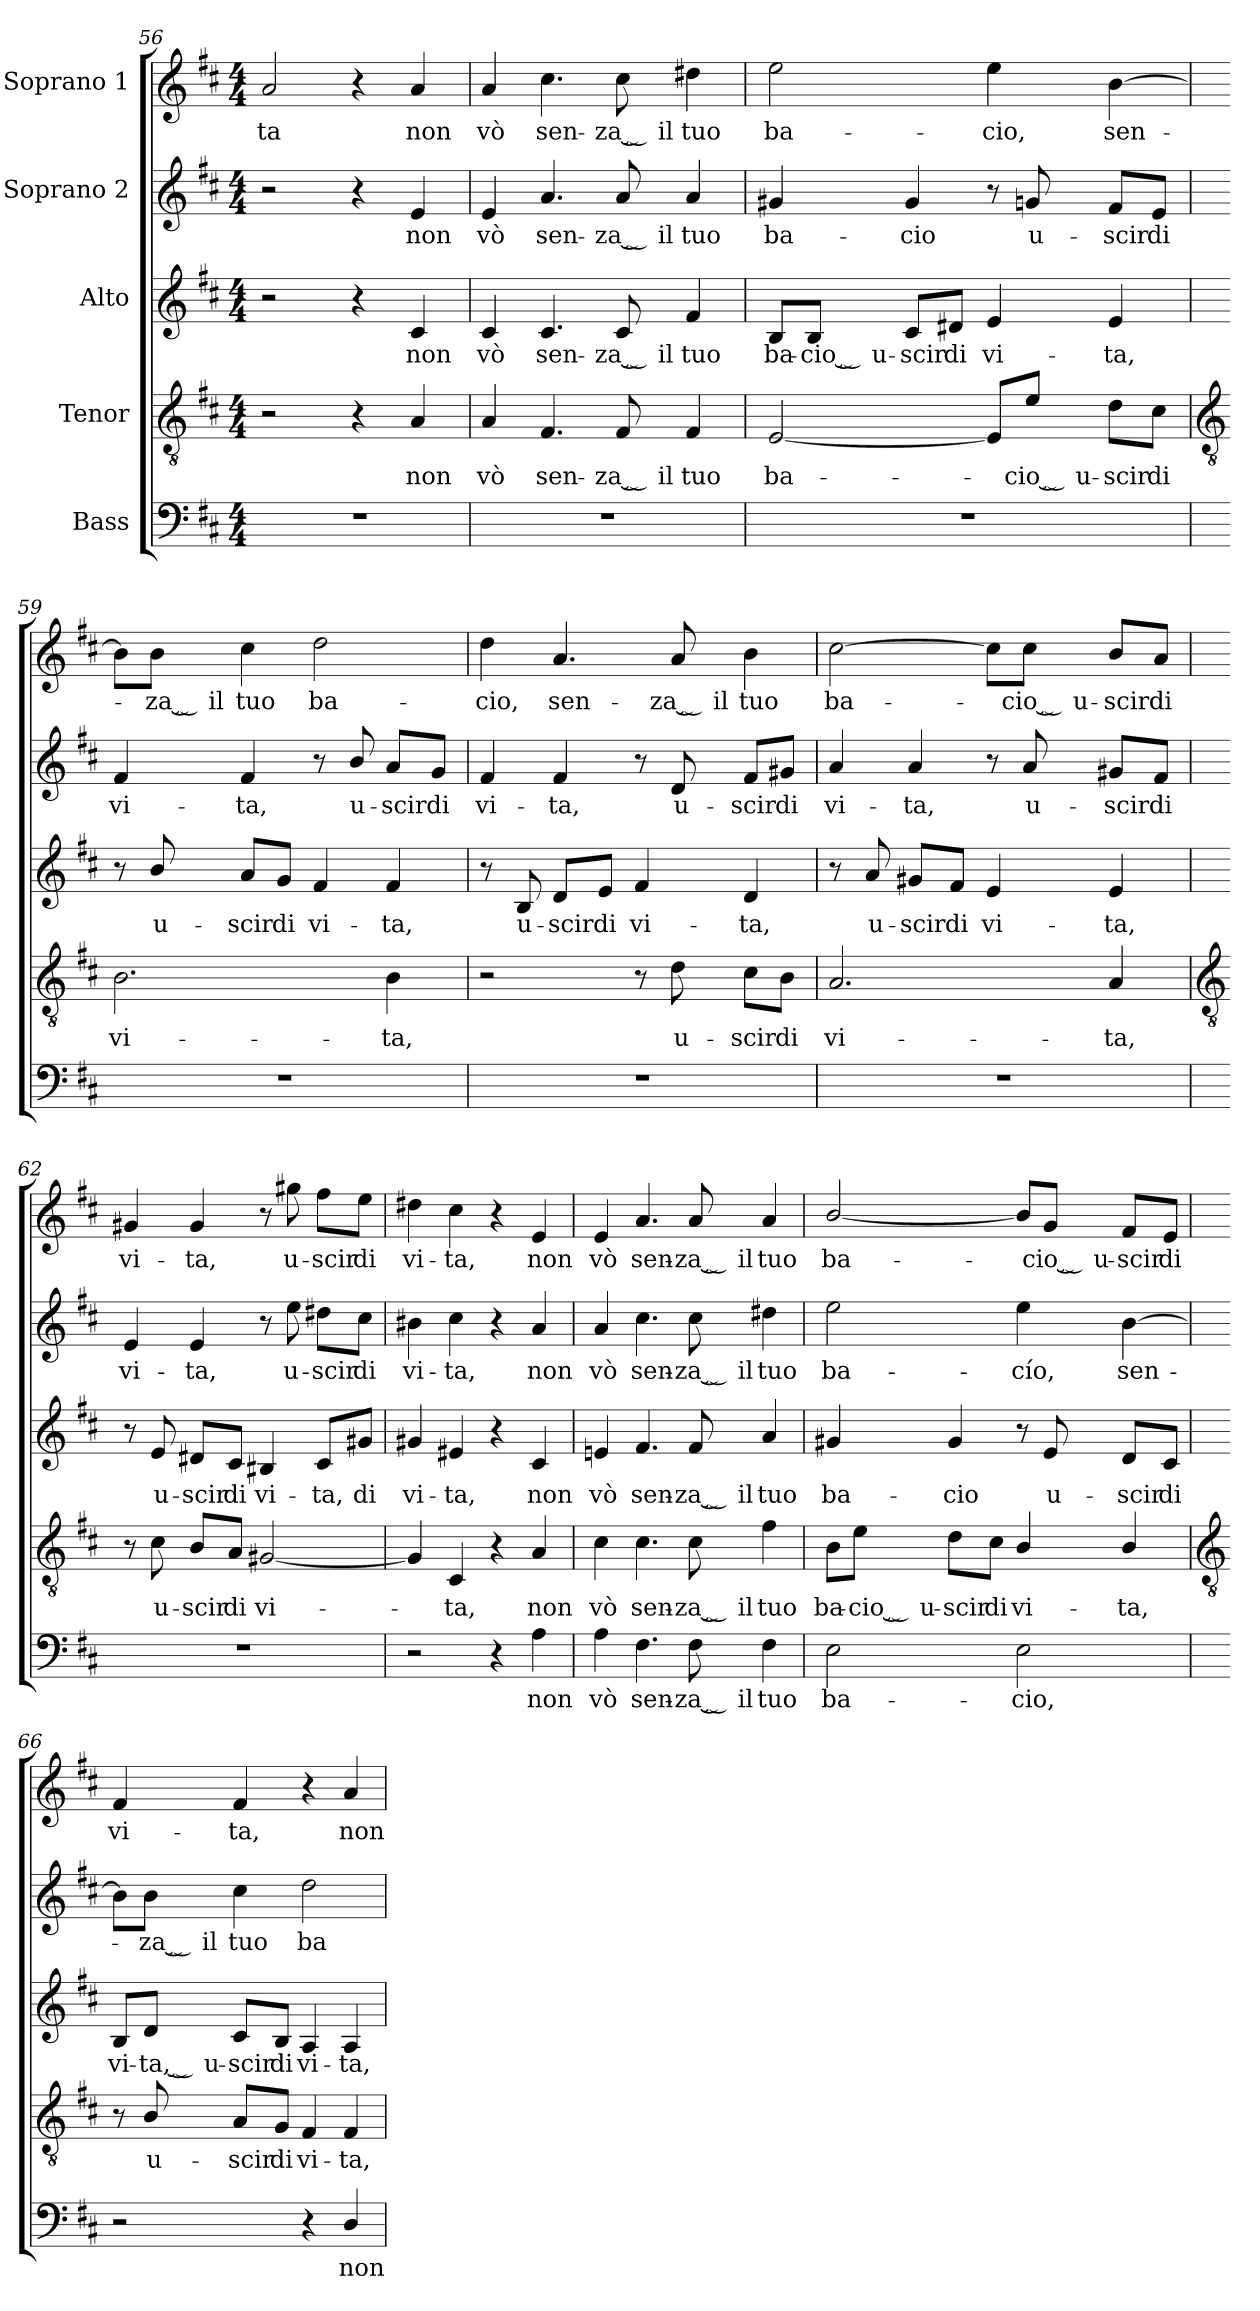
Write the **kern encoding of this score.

**kern	**text	**kern	**text	**kern	**text	**kern	**text	**kern	**text
*part5	*part5	*part4	*part4	*part3	*part3	*part2	*part2	*part1	*part1
*staff5	*staff5	*staff4	*staff4	*staff3	*staff3	*staff2	*staff2	*staff1	*staff1
*I"Bass	*	*I"Tenor	*	*I"Alto	*	*I"Soprano 2	*	*I"Soprano 1	*
*clefF4	*	*clefGv2	*	*clefG2	*	*clefG2	*	*clefG2	*
*k[f#c#]	*	*k[f#c#]	*	*k[f#c#]	*	*k[f#c#]	*	*k[f#c#]	*
*D:	*	*D:	*	*D:	*	*D:	*	*D:	*
*M4/4	*	*M4/4	*	*M4/4	*	*M4/4	*	*M4/4	*
=56	=56	=56	=56	=56	=56	=56	=56	=56	=56
!	!	!	!	!	!	!	!	!	!LO:LY:b
1r	.	2r	.	2r	.	2r	.	2a	-ta
.	.	4r	.	4r	.	4r	.	4r	.
!	!	!	!LO:LY:b	!	!LO:LY:b	!	!LO:LY:b	!	!LO:LY:b
.	.	4A	non	4c#	non	4e	non	4a	non
=57	=57	=57	=57	=57	=57	=57	=57	=57	=57
!	!	!	!LO:LY:b	!	!LO:LY:b	!	!LO:LY:b	!	!LO:LY:b
1r	.	4A	vò	4c#	vò	4e	vò	4a	vò
!	!	!	!LO:LY:b	!	!LO:LY:b	!	!LO:LY:b	!	!LO:LY:b
.	.	4.F#	sen-	4.c#	sen-	4.a	sen-	4.cc#	sen-
!	!	!	!LO:LY:b	!	!LO:LY:b	!	!LO:LY:b	!	!LO:LY:b
.	.	8F#	-za ̮ il	8c#	-za ̮ il	8a	-za ̮ il	8cc#	-za ̮ il
!	!	!	!LO:LY:b	!	!LO:LY:b	!	!LO:LY:b	!	!LO:LY:b
.	.	4F#	tuo	4f#	tuo	4a	tuo	4dd#X	tuo
=58	=58	=58	=58	=58	=58	=58	=58	=58	=58
!	!	!	!LO:LY:b	!	!LO:LY:b	!	!LO:LY:b	!	!LO:LY:b
1r	.	[2E	ba-	8B/L	ba-	4g#X	ba-	2ee	ba-
!	!	!	!	!	!LO:LY:b	!	!	!	!
.	.	.	.	8B/J	-cio ̮ u-	.	.	.	.
!	!	!	!	!	!LO:LY:b	!	!LO:LY:b	!	!
.	.	.	.	8c#/L	-scir	4g#	-cio	.	.
!	!	!	!	!	!LO:LY:b	!	!	!	!
.	.	.	.	8d#X/J	di	.	.	.	.
!	!	!	!	!	!LO:LY:b	!	!	!	!LO:LY:b
.	.	8E/L]	.	4e	vi-	8r	.	4ee	-cio,
!	!	!	!LO:LY:b	!	!	!	!LO:LY:b	!	!
.	.	8e/J	cio ̮ u-	.	.	8gn	u-	.	.
!	!	!	!LO:LY:b	!	!LO:LY:b	!	!LO:LY:b	!	!LO:LY:b
.	.	8d\L	-scir	4e	-ta,	8f#/L	-scir	[4b	sen-
!	!	!	!LO:LY:b	!	!	!	!LO:LY:b	!	!
.	.	8c#\J	di	.	.	8e/J	di	.	.
!!LO:LB:g=z
=59	=59	=59	=59	=59	=59	=59	=59	=59	=59
*	*	*clefGv2	*	*	*	*	*	*	*
!	!	!	!LO:LY:b	!	!	!	!LO:LY:b	!	!
1r	.	2.B	vi-	8r	.	4f#	vi-	8b\L]	.
!	!	!	!	!	!LO:LY:b	!	!	!	!LO:LY:b
.	.	.	.	8b/	u-	.	.	8b\J	za ̮ il
!	!	!	!	!	!LO:LY:b	!	!LO:LY:b	!	!LO:LY:b
.	.	.	.	8a/L	-scir	4f#	-ta,	4cc#	tuo
!	!	!	!	!	!LO:LY:b	!	!	!	!
.	.	.	.	8g/J	di	.	.	.	.
!	!	!	!	!	!LO:LY:b	!	!	!	!LO:LY:b
.	.	.	.	4f#	vi-	8r	.	2dd	ba-
!	!	!	!	!	!	!	!LO:LY:b	!	!
.	.	.	.	.	.	8b/	u-	.	.
!	!	!	!LO:LY:b	!	!LO:LY:b	!	!LO:LY:b	!	!
.	.	4B	-ta,	4f#	-ta,	8a/L	-scir	.	.
!	!	!	!	!	!	!	!LO:LY:b	!	!
.	.	.	.	.	.	8g/J	di	.	.
=60	=60	=60	=60	=60	=60	=60	=60	=60	=60
!	!	!	!	!	!	!	!LO:LY:b	!	!LO:LY:b
1r	.	2r	.	8r	.	4f#	vi-	4dd	-cio,
!	!	!	!	!	!LO:LY:b	!	!	!	!
.	.	.	.	8B	u-	.	.	.	.
!	!	!	!	!	!LO:LY:b	!	!LO:LY:b	!	!LO:LY:b
.	.	.	.	8d/L	-scir	4f#	-ta,	4.a	sen-
!	!	!	!	!	!LO:LY:b	!	!	!	!
.	.	.	.	8e/J	di	.	.	.	.
!	!	!	!	!	!LO:LY:b	!	!	!	!
.	.	8r	.	4f#	vi-	8r	.	.	.
!	!	!	!LO:LY:b	!	!	!	!LO:LY:b	!	!LO:LY:b
.	.	8d	u-	.	.	8d	u-	8a	-za ̮ il
!	!	!	!LO:LY:b	!	!LO:LY:b	!	!LO:LY:b	!	!LO:LY:b
.	.	8c#\L	-scir	4d	-ta,	8f#/L	-scir	4b	tuo
!	!	!	!LO:LY:b	!	!	!	!LO:LY:b	!	!
.	.	8B\J	di	.	.	8g#X/J	di	.	.
=61	=61	=61	=61	=61	=61	=61	=61	=61	=61
!	!	!	!LO:LY:b	!	!	!	!LO:LY:b	!	!LO:LY:b
1r	.	2.A	vi-	8r	.	4a	vi-	[2cc#	ba-
!	!	!	!	!	!LO:LY:b	!	!	!	!
.	.	.	.	8a	u-	.	.	.	.
!	!	!	!	!	!LO:LY:b	!	!LO:LY:b	!	!
.	.	.	.	8g#X/L	-scir	4a	-ta,	.	.
!	!	!	!	!	!LO:LY:b	!	!	!	!
.	.	.	.	8f#/J	di	.	.	.	.
!	!	!	!	!	!LO:LY:b	!	!	!	!
.	.	.	.	4e	vi-	8r	.	8cc#\L]	.
!	!	!	!	!	!	!	!LO:LY:b	!	!LO:LY:b
.	.	.	.	.	.	8a	u-	8cc#\J	cio ̮ u-
!	!	!	!LO:LY:b	!	!LO:LY:b	!	!LO:LY:b	!	!LO:LY:b
.	.	4A	-ta,	4e	-ta,	8g#X/L	-scir	8b/L	-scir
!	!	!	!	!	!	!	!LO:LY:b	!	!LO:LY:b
.	.	.	.	.	.	8f#/J	di	8a/J	di
!!LO:LB:g=z
=62	=62	=62	=62	=62	=62	=62	=62	=62	=62
*	*	*clefGv2	*	*	*	*	*	*	*
!	!	!	!	!	!	!	!LO:LY:b	!	!LO:LY:b
1r	.	8r	.	8r	.	4e	vi-	4g#X	vi-
!	!	!	!LO:LY:b	!	!LO:LY:b	!	!	!	!
.	.	8c#	u-	8e	u-	.	.	.	.
!	!	!	!LO:LY:b	!	!LO:LY:b	!	!LO:LY:b	!	!LO:LY:b
.	.	8B/L	-scir	8d#X/L	-scir	4e	-ta,	4g#	-ta,
!	!	!	!LO:LY:b	!	!LO:LY:b	!	!	!	!
.	.	8A/J	di	8c#/J	di	.	.	.	.
!	!	!	!LO:LY:b	!	!LO:LY:b	!	!	!	!
.	.	[2G#X	vi-	4B#X	vi-	8r	.	8r	.
!	!	!	!	!	!	!	!LO:LY:b	!	!LO:LY:b
.	.	.	.	.	.	8ee	u-	8gg#X	u-
!	!	!	!	!	!LO:LY:b	!	!LO:LY:b	!	!LO:LY:b
.	.	.	.	8c#/L	-ta,	8dd#X\L	-scir	8ff#\L	-scir
!	!	!	!	!	!LO:LY:b	!	!LO:LY:b	!	!LO:LY:b
.	.	.	.	8g#X/J	di	8cc#\J	di	8ee\J	di
=63	=63	=63	=63	=63	=63	=63	=63	=63	=63
!	!	!	!	!	!LO:LY:b	!	!LO:LY:b	!	!LO:LY:b
2r	.	4G#]	.	4g#	vi-	4b#X	vi-	4dd#X	vi-
!	!	!	!LO:LY:b	!	!LO:LY:b	!	!LO:LY:b	!	!LO:LY:b
.	.	4C#	ta,	4e#X	-ta,	4cc#	-ta,	4cc#	-ta,
4r	.	4r	.	4r	.	4r	.	4r	.
!	!LO:LY:b	!	!LO:LY:b	!	!LO:LY:b	!	!LO:LY:b	!	!LO:LY:b
4A	non	4A	non	4c#	non	4a	non	4e	non
=64	=64	=64	=64	=64	=64	=64	=64	=64	=64
!	!LO:LY:b	!	!LO:LY:b	!	!LO:LY:b	!	!LO:LY:b	!	!LO:LY:b
4A	vò	4c#	vò	4en	vò	4a	vò	4e	vò
!	!LO:LY:b	!	!LO:LY:b	!	!LO:LY:b	!	!LO:LY:b	!	!LO:LY:b
4.F#	sen-	4.c#	sen-	4.f#	sen-	4.cc#	sen-	4.a	sen-
!	!LO:LY:b	!	!LO:LY:b	!	!LO:LY:b	!	!LO:LY:b	!	!LO:LY:b
8F#	-za ̮ il	8c#	-za ̮ il	8f#	-za ̮ il	8cc#	-za ̮ il	8a	-za ̮ il
!	!LO:LY:b	!	!LO:LY:b	!	!LO:LY:b	!	!LO:LY:b	!	!LO:LY:b
4F#	tuo	4f#	tuo	4a	tuo	4dd#X	tuo	4a	tuo
=65	=65	=65	=65	=65	=65	=65	=65	=65	=65
!	!LO:LY:b	!	!LO:LY:b	!	!LO:LY:b	!	!LO:LY:b	!	!LO:LY:b
2E	ba-	8B\L	ba-	4g#X	ba-	2ee	ba-	[2b/	ba-
!	!	!	!LO:LY:b	!	!	!	!	!	!
.	.	8e\J	-cio ̮ u-	.	.	.	.	.	.
!	!	!	!LO:LY:b	!	!LO:LY:b	!	!	!	!
.	.	8d\L	-scir	4g#	-cio	.	.	.	.
!	!	!	!LO:LY:b	!	!	!	!	!	!
.	.	8c#\J	di	.	.	.	.	.	.
!	!LO:LY:b	!	!LO:LY:b	!	!	!	!LO:LY:b	!	!
2E	-cio,	4B/	vi-	8r	.	4ee	-cío,	8b/L]	.
!	!	!	!	!	!LO:LY:b	!	!	!	!LO:LY:b
.	.	.	.	8e	u-	.	.	8g/J	cio ̮ u-
!	!	!	!LO:LY:b	!	!LO:LY:b	!	!LO:LY:b	!	!LO:LY:b
.	.	4B/	-ta,	8d/L	-scir	[4b	sen-	8f#/L	-scir
!	!	!	!	!	!LO:LY:b	!	!	!	!LO:LY:b
.	.	.	.	8c#/J	di	.	.	8e/J	di
!!LO:LB:g=z
=66	=66	=66	=66	=66	=66	=66	=66	=66	=66
*	*	*clefGv2	*	*	*	*	*	*	*
!	!	!	!	!	!LO:LY:b	!	!	!	!LO:LY:b
2r	.	8r	.	8B/L	vi-	8b\L]	.	4f#	vi-
!	!	!	!LO:LY:b	!	!LO:LY:b	!	!LO:LY:b	!	!
.	.	8B/	u-	8d/J	-ta, ̮ u-	8b\J	za ̮ il	.	.
!	!	!	!LO:LY:b	!	!LO:LY:b	!	!LO:LY:b	!	!LO:LY:b
.	.	8A/L	-scir	8c#/L	-scir	4cc#	tuo	4f#	-ta,
!	!	!	!LO:LY:b	!	!LO:LY:b	!	!	!	!
.	.	8G/J	di	8B/J	di	.	.	.	.
!	!	!	!LO:LY:b	!	!LO:LY:b	!	!LO:LY:b	!	!
4r	.	4F#	vi-	4A	vi-	2dd	ba-	4r	.
!	!LO:LY:b	!	!LO:LY:b	!	!LO:LY:b	!	!	!	!LO:LY:b
4D/	non	4F#	-ta,	4A	-ta,	.	.	4a	non
=	=	=	=	=	=	=	=	=	=
*-	*-	*-	*-	*-	*-	*-	*-	*-	*-
